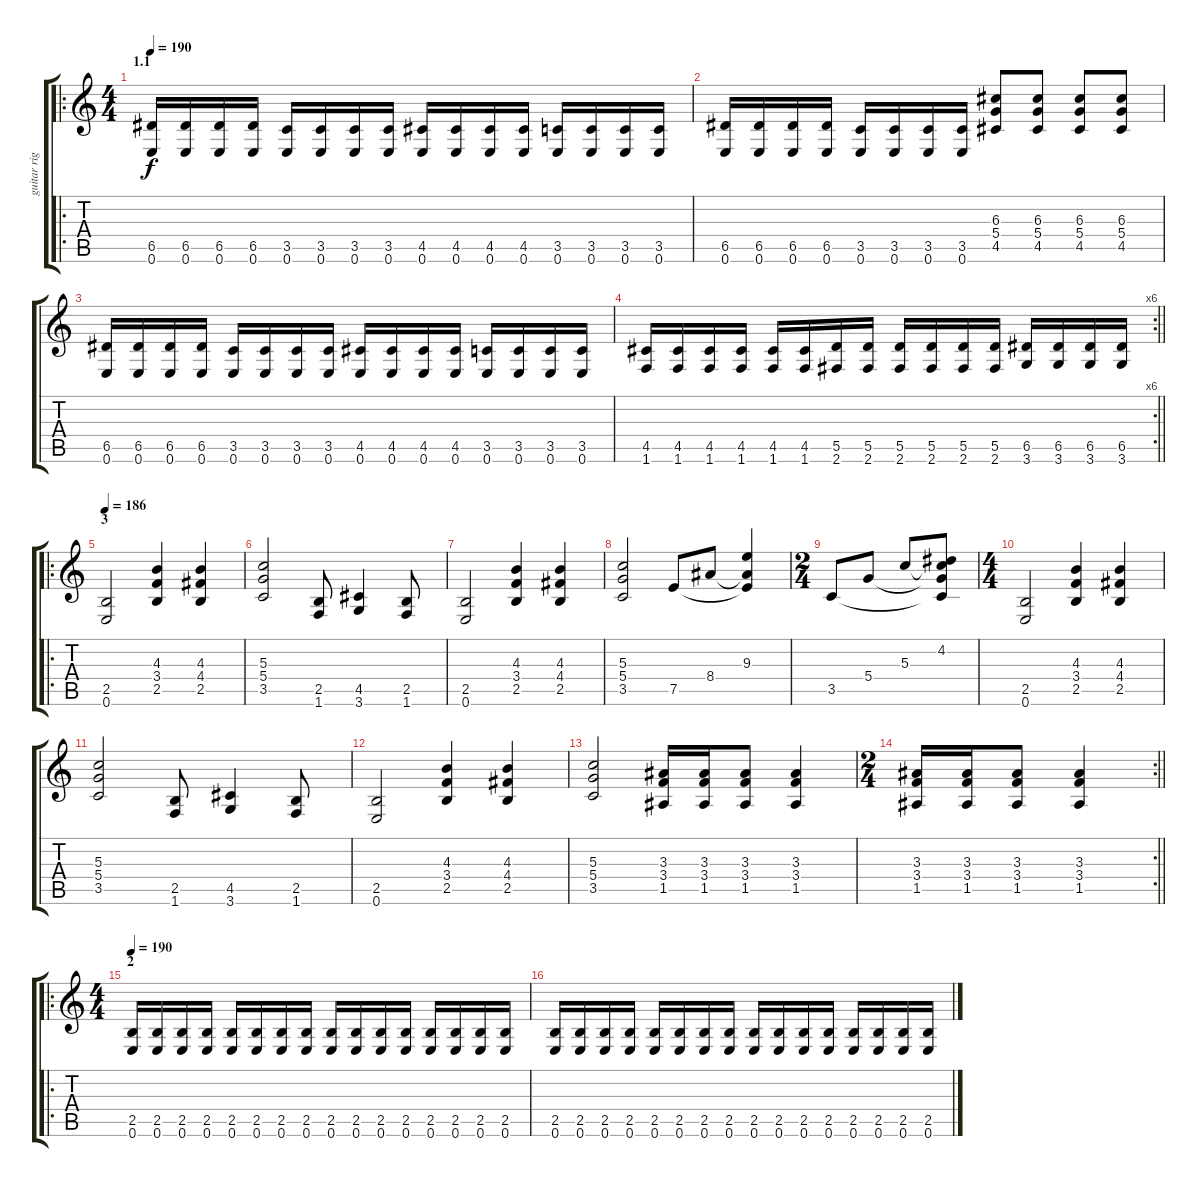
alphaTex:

\track ("guitar right" "guitar rig") {instrument distortionguitar}
\staff {score tabs}
\tuning (E4 B3 G3 D3 A2 E2) {hide}
\ro
\ts (4 4)
\section ("" "1.1")
\tempo 190
\clef g2
\ks c
(6.5 0.6).16{dy f} (6.5 0.6).16 (6.5 0.6).16 (6.5 0.6).16 (3.5 0.6).16 (3.5 0.6).16 (3.5 0.6).16 (3.5 0.6).16 (4.5 0.6).16 (4.5 0.6).16 (4.5 0.6).16 (4.5 0.6).16 (3.5 0.6).16 (3.5 0.6).16 (3.5 0.6).16 (3.5 0.6).16 |
(6.5 0.6).16 (6.5 0.6).16 (6.5 0.6).16 (6.5 0.6).16 (3.5 0.6).16 (3.5 0.6).16 (3.5 0.6).16 (3.5 0.6).16 (6.3 5.4 4.5).8 (6.3 5.4 4.5).8 (6.3 5.4 4.5).8 (6.3 5.4 4.5).8 |
(6.5 0.6).16 (6.5 0.6).16 (6.5 0.6).16 (6.5 0.6).16 (3.5 0.6).16 (3.5 0.6).16 (3.5 0.6).16 (3.5 0.6).16 (4.5 0.6).16 (4.5 0.6).16 (4.5 0.6).16 (4.5 0.6).16 (3.5 0.6).16 (3.5 0.6).16 (3.5 0.6).16 (3.5 0.6).16 |
\rc 6
\barLineRight lightlight
(4.5 1.6).16 (4.5 1.6).16 (4.5 1.6).16 (4.5 1.6).16 (4.5 1.6).16 (4.5 1.6).16 (5.5 2.6).16 (5.5 2.6).16 (5.5 2.6).16 (5.5 2.6).16 (5.5 2.6).16 (5.5 2.6).16 (6.5 3.6).16 (6.5 3.6).16 (6.5 3.6).16 (6.5 3.6).16 |
\ro
\section ("" "3")
\tempo 186
(2.5 0.6).2 (4.3 3.4 2.5).4 (4.3 4.4 2.5).4 |
(5.3 5.4 3.5).2 (2.5 1.6).8 (4.5 3.6).4 (2.5 1.6).8 |
(2.5 0.6).2 (4.3 3.4 2.5).4 (4.3 4.4 2.5).4 |
(5.3 5.4 3.5).2 7.5.8 8.4.8 (9.3 8.4{t} 7.5{t}).4 |
\ts (2 4)
3.5.8 5.4.8 5.3.8 (4.2 5.3{t} 5.4{t} 3.5{t}).8 |
\ts (4 4)
(2.5 0.6).2 (4.3 3.4 2.5).4 (4.3 4.4 2.5).4 |
(5.3 5.4 3.5).2 (2.5 1.6).8 (4.5 3.6).4 (2.5 1.6).8 |
(2.5 0.6).2 (4.3 3.4 2.5).4 (4.3 4.4 2.5).4 |
(5.3 5.4 3.5).2 (3.3 3.4 1.5).16 (3.3 3.4 1.5).16 (3.3 3.4 1.5).8 (3.3 3.4 1.5).4 |
\rc 2
\ts (2 4)
\barLineRight lightlight
(3.3 3.4 1.5).16 (3.3 3.4 1.5).16 (3.3 3.4 1.5).8 (3.3 3.4 1.5).4 |
\ro
\ts (4 4)
\section ("" "2")
\tempo 190
(2.5 0.6).16 (2.5 0.6).16 (2.5 0.6).16 (2.5 0.6).16 (2.5 0.6).16 (2.5 0.6).16 (2.5 0.6).16 (2.5 0.6).16 (2.5 0.6).16 (2.5 0.6).16 (2.5 0.6).16 (2.5 0.6).16 (2.5 0.6).16 (2.5 0.6).16 (2.5 0.6).16 (2.5 0.6).16 |
(2.5 0.6).16 (2.5 0.6).16 (2.5 0.6).16 (2.5 0.6).16 (2.5 0.6).16 (2.5 0.6).16 (2.5 0.6).16 (2.5 0.6).16 (2.5 0.6).16 (2.5 0.6).16 (2.5 0.6).16 (2.5 0.6).16 (2.5 0.6).16 (2.5 0.6).16 (2.5 0.6).16 (2.5 0.6).16
